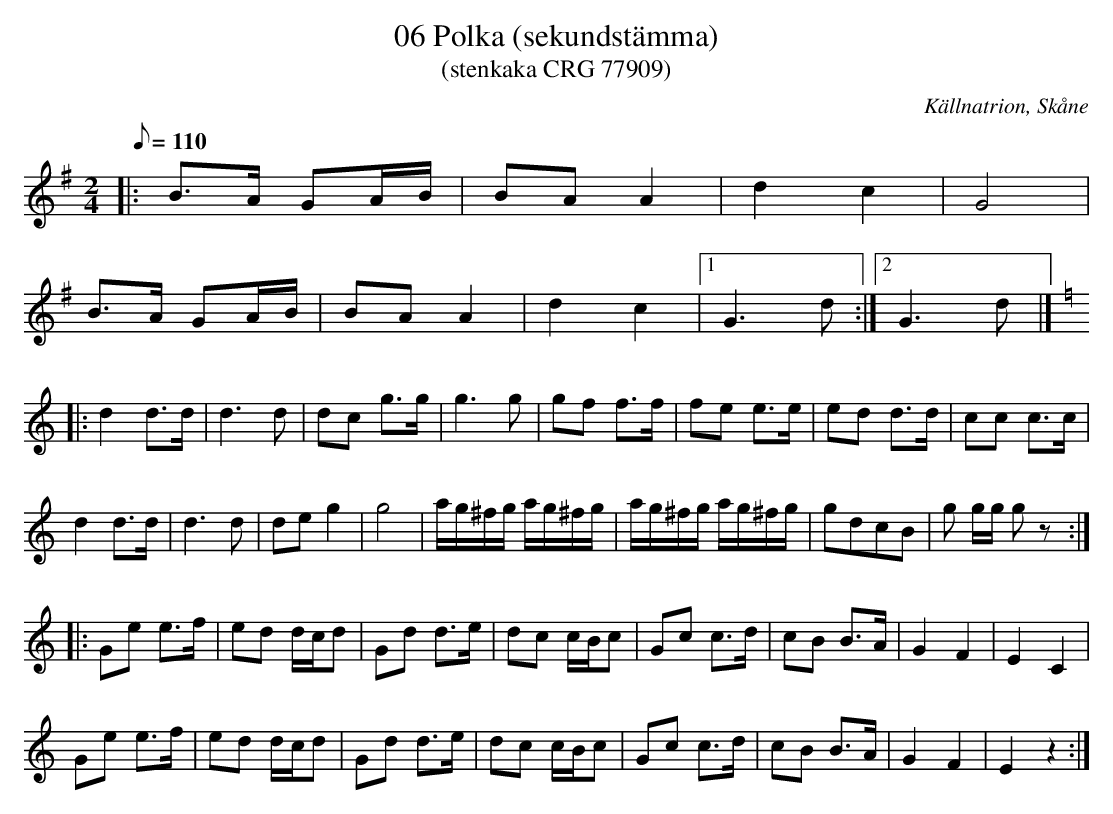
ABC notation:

X:1
T:06 Polka (sekundstämma)
O:Källnatrion, Skåne
T:(stenkaka CRG 77909)
M:2/4
L:1/8
Q:110
K:G
|: B>A GA/B/ | BA A2 | d2 c2 | G4 |
B>A GA/B/ | BA A2 | d2 c2 |1 G3 d :|2 G3 d |]
[K:C]|: d2 d>d | d3 d |  dc  g>g  | g3 g | gf f>f | fe e>e | ed d>d | cc c>c |
d2 d>d | d3 d |  de g2 | g4 | a/g/^f/g/ a/g/^f/g/ | a/g/^f/g/ a/g/^f/g/ | gdcB | g g/g/ gz :|
[K:C]|: Ge e>f | ed d/c/d | Gd d>e | dc c/B/c | Gc c>d | cB B>A | G2 F2 | E2 C2 |
Ge e>f | ed d/c/d | Gd d>e | dc c/B/c | Gc c>d | cB B>A | G2 F2 | E2 z2 :|
